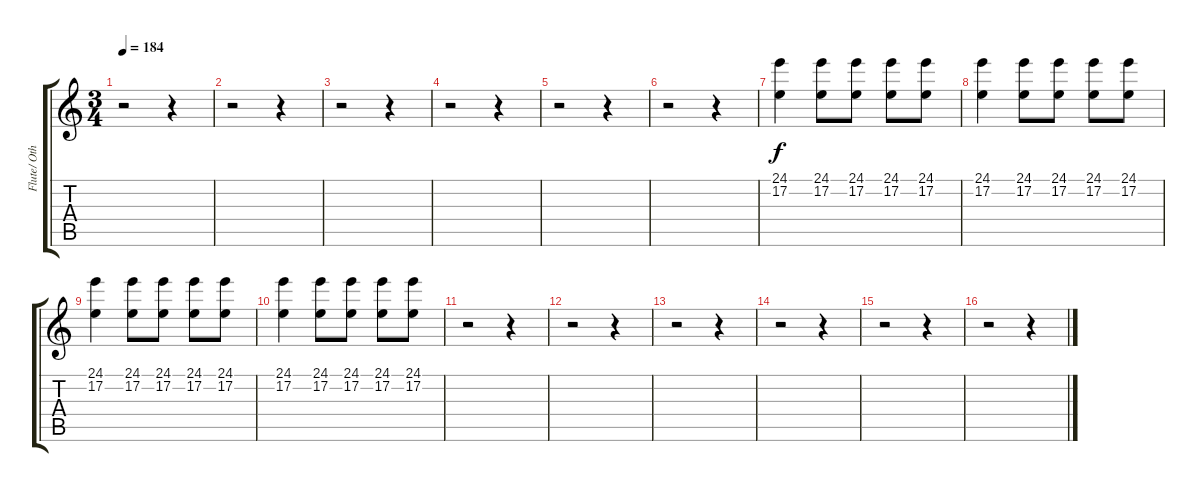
\track ("Flute/ Other" "Flute/ Oth") {instrument flute}
\staff {score tabs}
\tuning (E4 B3 G3 D3 A2 E2) {hide}
\ts (3 4)
\tempo 184
\clef g2
\ks c
r.2{dy f} r.4 |
r.2 r.4 |
r.2 r.4 |
r.2 r.4 |
r.2 r.4 |
r.2 r.4 |
(24.1 17.2).4{volume 14 instrument acousticgrandpiano} (24.1 17.2).8 (24.1 17.2).8 (24.1 17.2).8 (24.1 17.2).8 |
(24.1 17.2).4 (24.1 17.2).8 (24.1 17.2).8 (24.1 17.2).8 (24.1 17.2).8 |
(24.1 17.2).4 (24.1 17.2).8 (24.1 17.2).8 (24.1 17.2).8 (24.1 17.2).8 |
(24.1 17.2).4 (24.1 17.2).8 (24.1 17.2).8 (24.1 17.2).8 (24.1 17.2).8 |
r.2 r.4 |
r.2 r.4 |
r.2 r.4 |
r.2 r.4 |
r.2 r.4 |
r.2 r.4
